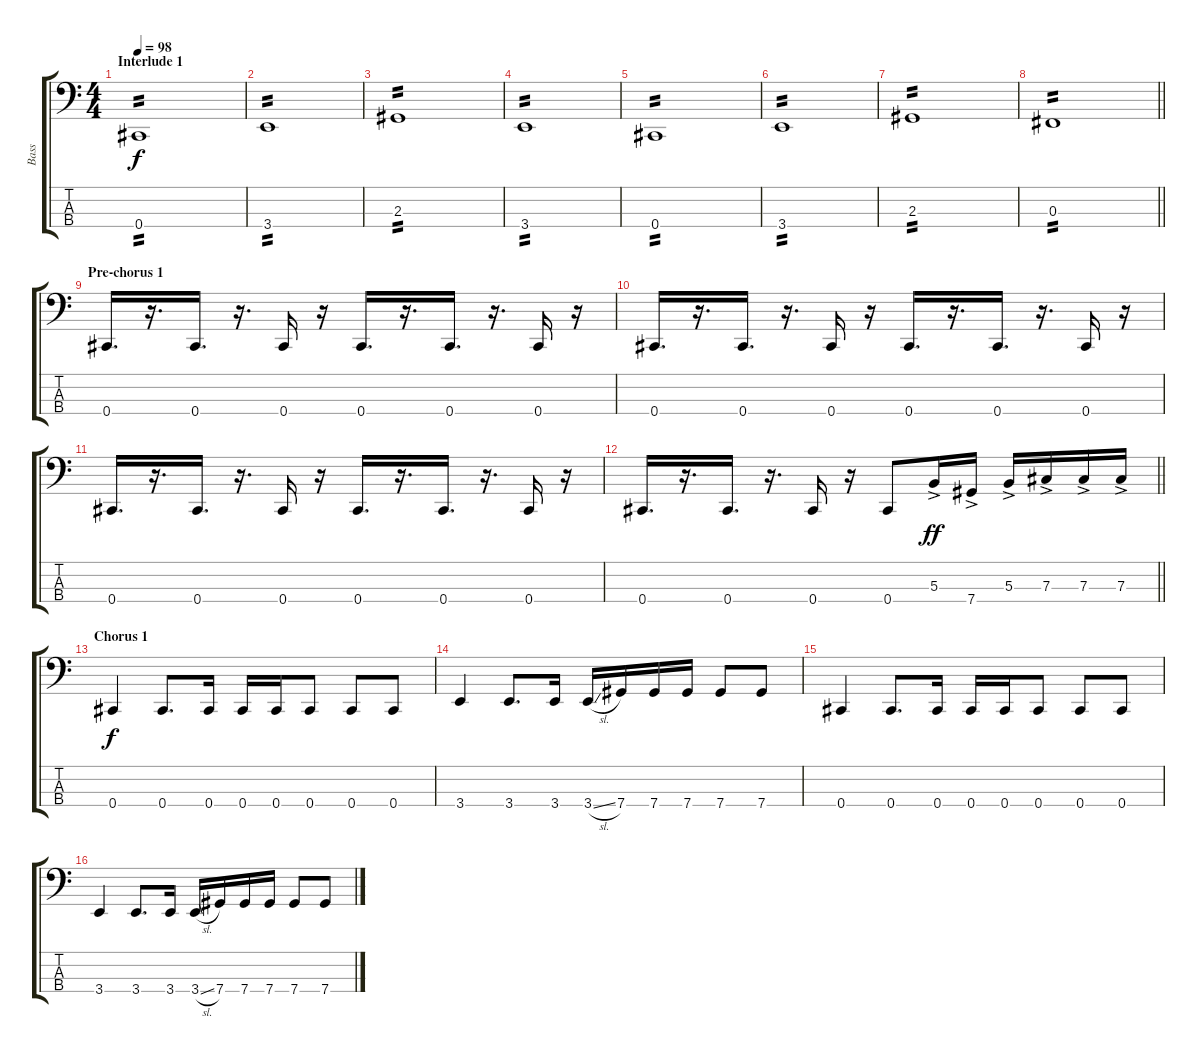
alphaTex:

\track ("Bass" "Bass") {instrument electricbasspick}
\staff {score tabs}
\tuning (E2 B1 Gb1 Db1) {hide}
\ts (4 4)
\section ("" "Interlude 1")
\tempo 98
\clef f4
\ks c
0.4.1{tp 2 dy f} |
3.4.1{tp 2} |
2.3.1{tp 2} |
3.4.1{tp 2} |
0.4.1{tp 2} |
3.4.1{tp 2} |
2.3.1{tp 2} |
\barLineRight lightlight
0.3.1{tp 2} |
\section ("" "Pre-chorus 1")
0.4.16{d} r.16{d} 0.4.16{d} r.16{d} 0.4.16 r.16 0.4.16{d} r.16{d} 0.4.16{d} r.16{d} 0.4.16 r.16 |
0.4.16{d} r.16{d} 0.4.16{d} r.16{d} 0.4.16 r.16 0.4.16{d} r.16{d} 0.4.16{d} r.16{d} 0.4.16 r.16 |
0.4.16{d} r.16{d} 0.4.16{d} r.16{d} 0.4.16 r.16 0.4.16{d} r.16{d} 0.4.16{d} r.16{d} 0.4.16 r.16 |
\barLineRight lightlight
0.4.16{d} r.16{d} 0.4.16{d} r.16{d} 0.4.16 r.16 0.4.8 5.3{ac}.16{dy ff} 7.4{ac}.16 5.3{ac}.16 7.3{ac}.16 7.3{ac}.16 7.3{ac}.16 |
\section ("" "Chorus 1")
0.4.4{dy f} 0.4.8{d} 0.4.16 0.4.16 0.4.16 0.4.8 0.4.8 0.4.8 |
3.4.4 3.4.8{d} 3.4.16 3.4{sl}.16 7.4.16 7.4.16 7.4.16 7.4.8 7.4.8 |
0.4.4 0.4.8{d} 0.4.16 0.4.16 0.4.16 0.4.8 0.4.8 0.4.8 |
3.4.4 3.4.8{d} 3.4.16 3.4{sl}.16 7.4.16 7.4.16 7.4.16 7.4.8 7.4.8
